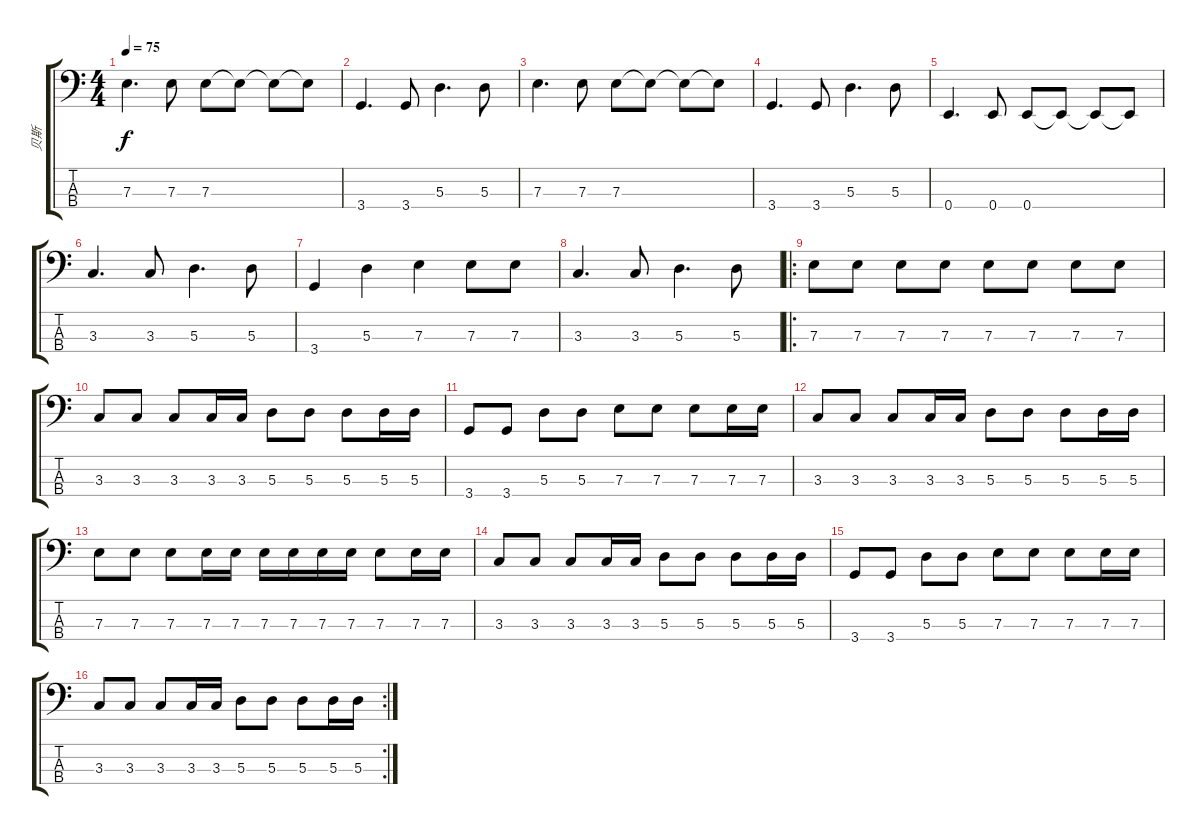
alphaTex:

\track ("贝斯" "贝斯") {instrument acousticbass}
\staff {score tabs}
\tuning (G2 D2 A1 E1) {hide}
\ts (4 4)
\tempo 75
\clef f4
\ks c
7.3.4{d dy f} 7.3.8 7.3.8 7.3{t}.8 7.3{t}.8 7.3{t}.8 |
3.4.4{d} 3.4.8 5.3.4{d} 5.3.8 |
7.3.4{d} 7.3.8 7.3.8 7.3{t}.8 7.3{t}.8 7.3{t}.8 |
3.4.4{d} 3.4.8 5.3.4{d} 5.3.8 |
0.4.4{d} 0.4.8 0.4.8 0.4{t}.8 0.4{t}.8 0.4{t}.8 |
3.3.4{d} 3.3.8 5.3.4{d} 5.3.8 |
3.4.4 5.3.4 7.3.4 7.3.8 7.3.8 |
3.3.4{d} 3.3.8 5.3.4{d} 5.3.8 |
\ro
7.3.8 7.3.8 7.3.8 7.3.8 7.3.8 7.3.8 7.3.8 7.3.8 |
3.3.8 3.3.8 3.3.8 3.3.16 3.3.16 5.3.8 5.3.8 5.3.8 5.3.16 5.3.16 |
3.4.8 3.4.8 5.3.8 5.3.8 7.3.8 7.3.8 7.3.8 7.3.16 7.3.16 |
3.3.8 3.3.8 3.3.8 3.3.16 3.3.16 5.3.8 5.3.8 5.3.8 5.3.16 5.3.16 |
7.3.8 7.3.8 7.3.8 7.3.16 7.3.16 7.3.16 7.3.16 7.3.16 7.3.16 7.3.8 7.3.16 7.3.16 |
3.3.8 3.3.8 3.3.8 3.3.16 3.3.16 5.3.8 5.3.8 5.3.8 5.3.16 5.3.16 |
3.4.8 3.4.8 5.3.8 5.3.8 7.3.8 7.3.8 7.3.8 7.3.16 7.3.16 |
\rc 2
3.3.8 3.3.8 3.3.8 3.3.16 3.3.16 5.3.8 5.3.8 5.3.8 5.3.16 5.3.16
